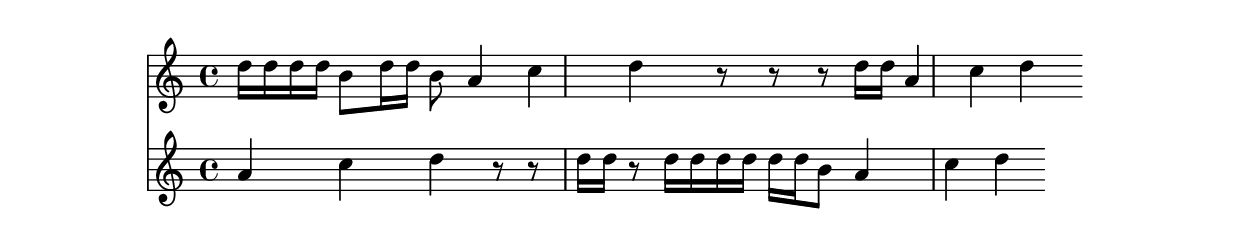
dashPlus = "trill"
voice_one = \relative a' {
  d16 d16 d16 d16 b8 d16 d16 b8 a4 c4 d4 r8 r8 r8 d16 d16 a4 c4 d4
}
voice_two =  \relative a' {
  a4 c4 d4 r8 r8 d16 d16 r8 d16 d16 d16 d16 d16 d16 b8 a4 c4 d4 
}
% voice_three = {
%   r8 r8 d'8 d'8 e'8 c''4. c'4 e'16 e' e' e' d'8 d'8 r8 r8 r8 d'8 d'8 e'8 r8 a'8 a' e'8 e'8 c''4. c''4. d'8 d'8 r8 r8 a'8 a' r8 r8 r8
% }

{
  \version "2.22.2"
  <<
    \new Staff {
      \voice_one
    }
    \new Staff {
      \voice_two
    }
    % \new Staff {
    %   \clef bass 
    %   \voice_three
    % }
  >>
}